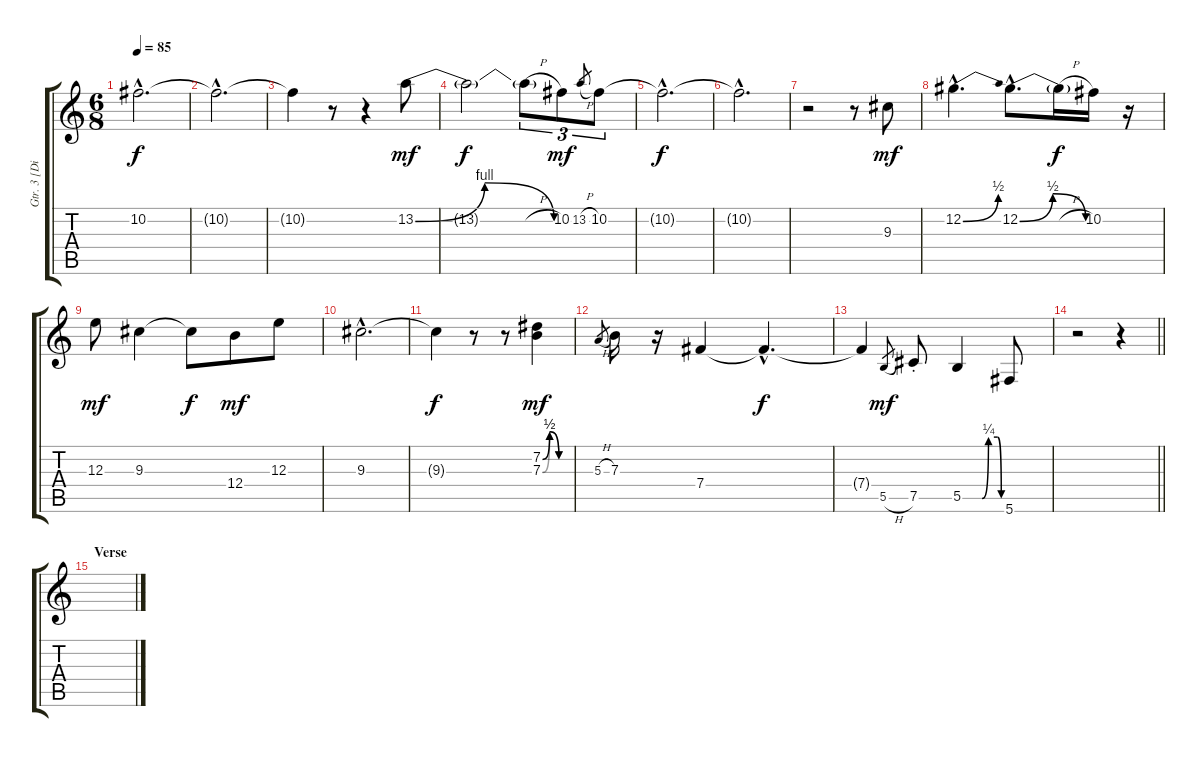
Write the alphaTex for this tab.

\track ("Gtr. 3 [Dist Elec]" "Gtr. 3 [Di") {instrument distortionguitar}
\staff {score tabs}
\tuning (Db4 Ab3 E3 B2 Gb2 Db2) {hide}
\ts (6 8)
\tempo 85
\clef g2
\ks c
10.2{hac t}.2{d dy f} |
10.2{hac t}.2{d} |
10.2{t}.4 r.8 r.4 13.2{be (bendrelease 0 0 5 4 48 4 60 0)}.8{dy mf} |
13.2{t}.2{dy f} 13.2{h t}.8{tu (3 2)} 10.2.8{tu (3 2) dy mf} 13.2{h}.8{gr} 10.2.8{tu (3 2)} |
10.2{hac t}.2{d dy f} |
10.2{hac t}.2{d} |
r.2 r.8 9.3.8{dy mf} |
12.2{be (bend 0 0 60 2) hac}.4{d} 12.2{be (bendrelease 0 0 15 2 52 2 60 0) hac}.8{d} 12.2{h t}.16{dy f} 10.2.16 r.16 |
12.3.8{dy mf} 9.3.4 9.3{t}.8{dy f} 12.4.8{dy mf} 12.3.8 |
9.3{hac}.2{d} |
9.3{t}.4{dy f} r.8 r.8 (7.2{be (custom 0 0 15 2 35 0 60 0)} 7.3{be (custom 0 0 15 2 35 0 60 0)}).4{dy mf} |
5.3{h}.8{gr} 7.3.16 r.16 7.4.4 7.4{hac t}.4{d dy f} |
7.4{t}.4 5.5{h}.8{gr dy mf} 7.5{st}.8 5.5{be (custom 0 0 30 0 40 1 54 1 60 0)}.4 5.6.8 |
\barLineRight lightlight
r.2 r.4 |
\section ("" "Verse")
